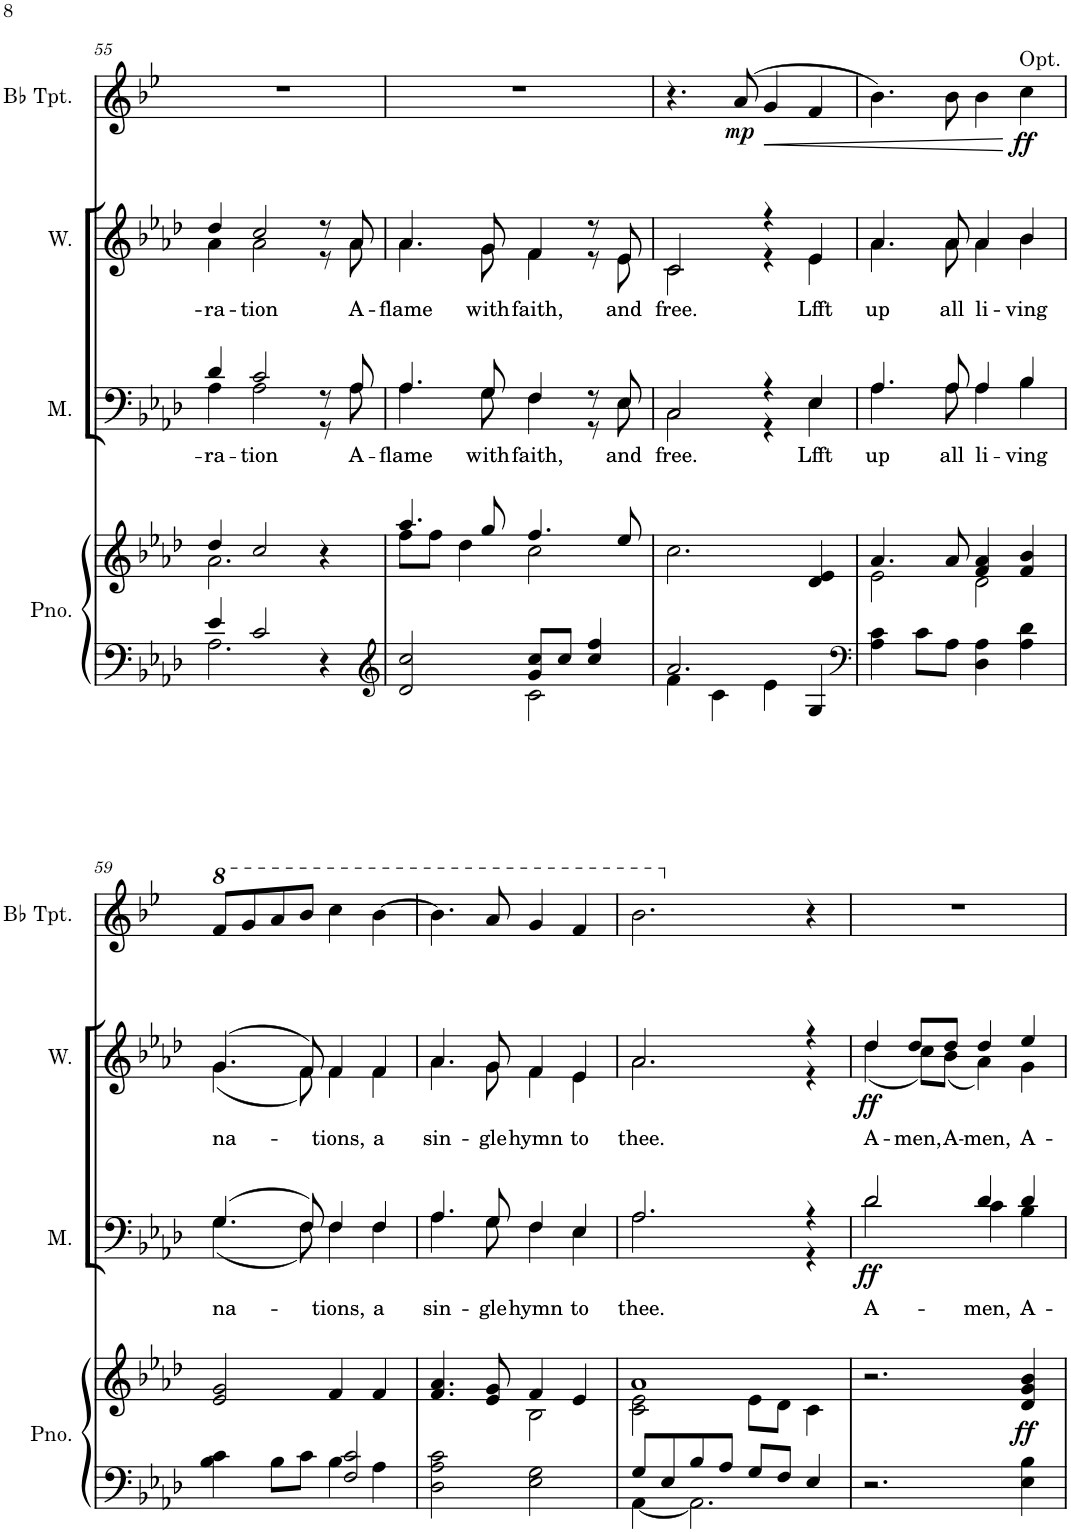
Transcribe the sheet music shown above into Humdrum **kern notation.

**kern	**kern	**dynam	**kern	**text	**dynam	**kern	**text	**dynam	**kern	**dynam
*part4	*part4	*part4	*part3	*part3	*part3	*part2	*part2	*part2	*part1	*part1
*staff5	*staff4	*staff4/5	*staff3	*staff3	*staff3	*staff2	*staff2	*staff2	*staff1	*staff1
*I"Piano	*	*	*I"Men	*	*	*I"Women	*	*	*I"Bb Trumpet	*
*I'Pno.	*	*	*I'M.	*	*	*I'W.	*	*	*I'Bb Tpt.	*
!!LO:PB:g=z
*clefF4	*clefG2	*	*clefF4	*	*	*clefG2	*	*	*clefG2	*
*	*	*	*	*	*	*	*	*	*Trd1c2	*
*k[b-e-a-d-]	*k[b-e-a-d-]	*	*k[b-e-a-d-]	*	*	*k[b-e-a-d-]	*	*	*k[b-e-]	*
*M4/4	*M4/4	*	*M4/4	*	*	*M4/4	*	*	*M4/4	*
=55	=55	=55	=55	=55	=55	=55	=55	=55	=55	=55
*^	*^	*	*	*	*	*	*	*	*	*
!	!	!	!	!	!	!LO:LY:b	!	!	!	!	!	!
*	*	*	*	*	*^	*	*	*	*	*	*	*
!	!	!	!	!	!	!	!LO:LY:b	!	!	!LO:LY:b	!	!	!
*	*	*	*	*	*	*	*	*	*^	*	*	*	*
!	!	!	!	!	!	!	!	!	!	!	!LO:LY:b	!	!	!
4e-/	2.A-\	4dd-/	2.a-\	.	4d-/	4A-\	-ra-	.	4dd-/	4a-\	-ra-	.	1r	.
!	!	!	!	!	!	!	!LO:LY:b	!	!	!	!	!	!	!
!	!	!	!	!	!	!	!LO:LY:b	!	!	!	!LO:LY:b	!	!	!
!	!	!	!	!	!	!	!	!	!	!	!LO:LY:b	!	!	!
2c/	.	2cc/	.	.	2c/	2A-\	-tion	.	2cc/	2a-\	-tion	.	.	.
4r	4ryy	4r	4ryy	.	8r	8r	.	.	8r	8r	.	.	.	.
!	!	!	!	!	!	!	!LO:LY:b	!	!	!	!	!	!	!
!	!	!	!	!	!	!	!LO:LY:b	!	!	!	!LO:LY:b	!	!	!
!	!	!	!	!	!	!	!	!	!	!	!LO:LY:b	!	!	!
.	.	.	.	.	8A-/	8A-\	A-	.	8a-/	8a-\	A-	.	.	.
=56	=56	=56	=56	=56	=56	=56	=56	=56	=56	=56	=56	=56	=56	=56
*clefG2	*	*	*	*	*	*	*	*	*	*	*	*	*	*
!	!	!	!	!	!	!	!LO:LY:b	!	!	!	!	!	!	!
!	!	!	!	!	!	!	!LO:LY:b	!	!	!	!LO:LY:b	!	!	!
!	!	!	!	!	!	!	!	!	!	!	!LO:LY:b	!	!	!
2d-/ 2cc/	2ryy	4.aa-/	8ff\L	.	4.A-/	4.A-\	-flame	.	4.a-/	4.a-\	-flame	.	1r	.
.	.	.	8ff\J	.	.	.	.	.	.	.	.	.	.	.
.	.	.	4dd-\	.	.	.	.	.	.	.	.	.	.	.
!	!	!	!	!	!	!	!LO:LY:b	!	!	!	!	!	!	!
!	!	!	!	!	!	!	!LO:LY:b	!	!	!	!LO:LY:b	!	!	!
!	!	!	!	!	!	!	!	!	!	!	!LO:LY:b	!	!	!
.	.	8gg/	.	.	8G/	8G\	with	.	8g/	8g\	with	.	.	.
!	!	!	!	!	!	!	!LO:LY:b	!	!	!	!	!	!	!
!	!	!	!	!	!	!	!LO:LY:b	!	!	!	!LO:LY:b	!	!	!
!	!	!	!	!	!	!	!	!	!	!	!LO:LY:b	!	!	!
8g/ 8cc/L	2c\	4.ff/	2cc\	.	4F/	4F\	faith,	.	4f/	4f\	faith,	.	.	.
8cc/J	.	.	.	.	.	.	.	.	.	.	.	.	.	.
4cc/ 4ff/	.	.	.	.	8r	8r	.	.	8r	8r	.	.	.	.
!	!	!	!	!	!	!	!LO:LY:b	!	!	!	!	!	!	!
!	!	!	!	!	!	!	!LO:LY:b	!	!	!	!LO:LY:b	!	!	!
!	!	!	!	!	!	!	!	!	!	!	!LO:LY:b	!	!	!
.	.	8ee-/	.	.	8E-/	8E-\	and	.	8e-/	8e-\	and	.	.	.
*	*	*v	*v	*	*	*	*	*	*	*	*	*	*	*
=57	=57	=57	=57	=57	=57	=57	=57	=57	=57	=57	=57	=57	=57
!	!	!	!	!	!	!LO:LY:b	!	!	!	!	!	!	!
!	!	!	!	!	!	!LO:LY:b	!	!	!	!LO:LY:b	!	!	!
!	!	!	!	!	!	!	!	!	!	!LO:LY:b	!	!	!
2.a-/	4f\	2.cc\	.	2C/	2C\	free.	.	2c/	2c\	free.	.	4.r	.
.	4c\	.	.	.	.	.	.	.	.	.	.	.	.
!	!	!	!	!	!	!	!	!	!	!	!	!	!LO:DY:b
.	.	.	.	.	.	.	.	.	.	.	.	(8a/	mp
!	!	!	!	!	!	!	!	!	!	!	!	!	!LO:HP:b
.	4e-\	.	.	4r	4r	.	.	4r	4r	.	.	4g/	<
!	!	!	!	!	!	!LO:LY:b	!	!	!	!	!	!	!
!	!	!	!	!	!	!LO:LY:b	!	!	!	!LO:LY:b	!	!	!
!	!	!	!	!	!	!	!	!	!	!LO:LY:b	!	!	!
4G/	4ryy	4d-/ 4e-/	.	4E-/	4E-\	Lfft	.	4e-/	4e-\	Lfft	.	4f/	.
*v	*v	*	*	*	*	*	*	*	*	*	*	*	*
=58	=58	=58	=58	=58	=58	=58	=58	=58	=58	=58	=58	=58
*clefF4	*	*	*	*	*	*	*	*	*	*	*	*
*^	*^	*	*	*	*	*	*	*	*	*	*	*
!	!	!	!	!	!	!	!LO:LY:b	!	!	!	!	!	!	!
!	!	!	!	!	!	!	!LO:LY:b	!	!	!	!LO:LY:b	!	!	!
!	!	!	!	!	!	!	!	!	!	!	!LO:LY:b	!	!	!
*v	*v	*	*	*	*	*	*	*	*	*	*	*	*	*
4A-\ 4c\	4.a-/	2e-\	.	4.A-/	4.A-\	up	.	4.a-/	4.a-\	up	.	4.b-\)	.
8c\L	.	.	.	.	.	.	.	.	.	.	.	.	.
!	!	!	!	!	!	!LO:LY:b	!	!	!	!	!	!	!
!	!	!	!	!	!	!LO:LY:b	!	!	!	!LO:LY:b	!	!	!
!	!	!	!	!	!	!	!	!	!	!LO:LY:b	!	!	!
8A-\J	8a-/	.	.	8A-/	8A-\	all	.	8a-/	8a-\	all	.	8b-\	.
!	!	!	!	!	!	!LO:LY:b	!	!	!	!	!	!	!
!	!	!	!	!	!	!LO:LY:b	!	!	!	!LO:LY:b	!	!	!
!	!	!	!	!	!	!	!	!	!	!LO:LY:b	!	!	!
4D-\ 4A-\	4f/ 4a-/	2d-\	.	4A-/	4A-\	li-	.	4a-/	4a-\	li-	.	4b-\	.
!	!	!	!	!	!	!	!	!	!	!	!	!LO:TX:a:t=Opt.	!
!	!	!	!	!	!	!LO:LY:b	!	!	!	!	!	!	!
!	!	!	!	!	!	!LO:LY:b	!	!	!	!LO:LY:b	!	!	!
!	!	!	!	!	!	!	!	!	!	!LO:LY:b	!	!	!LO:DY:n=1:b
4A-\ 4d-\	4f/ 4b-/	.	.	4B-/	4B-\	-ving	.	4b-/	4b-\	-ving	.	4cc\	[ ff
*	*v	*v	*	*	*	*	*	*	*	*	*	*	*
!!LO:LB:g=z
=59	=59	=59	=59	=59	=59	=59	=59	=59	=59	=59	=59	=59
*^	*	*	*	*	*	*	*	*	*	*	*	*
!	!	!	!	!	!	!LO:LY:b	!	!	!	!	!	!	!
!	!	!	!	!	!	!LO:LY:b	!	!	!	!LO:LY:b	!	!	!
!	!	!	!	!	!	!	!	!	!	!LO:LY:b	!	!	!
*	*	*	*	*	*	*	*	*	*	*	*	*8va	*
4B-\ 4c\	2ryy	2e-/ 2g/	.	(4.G/	(4.G\	na-	.	(4.g/	(4.g\	na-	.	8ff/L	.
.	.	.	.	.	.	.	.	.	.	.	.	8gg/	.
8B-\L	.	.	.	.	.	.	.	.	.	.	.	8aa/	.
8c\J	.	.	.	8F/)	8F\)	.	.	8f/)	8f\)	.	.	8bb-/J	.
!	!	!	!	!	!	!LO:LY:b	!	!	!	!	!	!	!
!	!	!	!	!	!	!LO:LY:b	!	!	!	!LO:LY:b	!	!	!
!	!	!	!	!	!	!	!	!	!	!LO:LY:b	!	!	!
2F/ 2c/	4B-\	4f/	.	4F/	4F\	-tions,	.	4f/	4f\	-tions,	.	4ccc\	.
!	!	!	!	!	!	!LO:LY:b	!	!	!	!	!	!	!
!	!	!	!	!	!	!LO:LY:b	!	!	!	!LO:LY:b	!	!	!
!	!	!	!	!	!	!	!	!	!	!LO:LY:b	!	!	!
.	4A-\	4f/	.	4F/	4F\	a	.	4f/	4f\	a	.	[4bb-\	.
=60	=60	=60	=60	=60	=60	=60	=60	=60	=60	=60	=60	=60	=60
*	*	*^	*	*	*	*	*	*	*	*	*	*	*
!	!	!	!	!	!	!	!LO:LY:b	!	!	!	!	!	!	!
!	!	!	!	!	!	!	!LO:LY:b	!	!	!	!LO:LY:b	!	!	!
!	!	!	!	!	!	!	!	!	!	!	!LO:LY:b	!	!	!
*v	*v	*	*	*	*	*	*	*	*	*	*	*	*	*
2D-\ 2A-\ 2c\	4.f/ 4.a-/	2ryy	.	4.A-/	4.A-\	sin-	.	4.a-/	4.a-\	sin-	.	4.bb-\]	.
!	!	!	!	!	!	!LO:LY:b	!	!	!	!	!	!	!
!	!	!	!	!	!	!LO:LY:b	!	!	!	!LO:LY:b	!	!	!
!	!	!	!	!	!	!	!	!	!	!LO:LY:b	!	!	!
.	8e-/ 8g/	.	.	8G/	8G\	-gle	.	8g/	8g\	-gle	.	8aa/	.
!	!	!	!	!	!	!LO:LY:b	!	!	!	!	!	!	!
!	!	!	!	!	!	!LO:LY:b	!	!	!	!LO:LY:b	!	!	!
!	!	!	!	!	!	!	!	!	!	!LO:LY:b	!	!	!
2E-\ 2G\	4f/	2B-\	.	4F/	4F\	hymn	.	4f/	4f\	hymn	.	4gg/	.
!	!	!	!	!	!	!LO:LY:b	!	!	!	!	!	!	!
!	!	!	!	!	!	!LO:LY:b	!	!	!	!LO:LY:b	!	!	!
!	!	!	!	!	!	!	!	!	!	!LO:LY:b	!	!	!
.	4e-/	.	.	4E-/	4E-\	to	.	4e-/	4e-\	to	.	4ff/	.
=61	=61	=61	=61	=61	=61	=61	=61	=61	=61	=61	=61	=61	=61
*^	*	*	*	*	*	*	*	*	*	*	*	*	*
!	!	!	!	!	!	!	!LO:LY:b	!	!	!	!	!	!	!
!	!	!	!	!	!	!	!LO:LY:b	!	!	!	!LO:LY:b	!	!	!
!	!	!	!	!	!	!	!	!	!	!	!LO:LY:b	!	!	!
8G/L	[4AA-\	1a-	2c\ 2e-\	.	2.A-/	2.A-\	thee.	.	2.a-/	2.a-\	thee.	.	2.bb-\	.
8E-/	.	.	.	.	.	.	.	.	.	.	.	.	.	.
8B-/	2.AA-\]	.	.	.	.	.	.	.	.	.	.	.	.	.
8A-/J	.	.	.	.	.	.	.	.	.	.	.	.	.	.
8G/L	.	.	8e-\L	.	.	.	.	.	.	.	.	.	.	.
8F/J	.	.	8d-\J	.	.	.	.	.	.	.	.	.	.	.
*	*	*	*	*	*	*	*	*	*	*	*	*	*X8va	*
4E-/	.	.	4c\	.	4r	4r	.	.	4r	4r	.	.	4r	.
*v	*v	*	*	*	*	*	*	*	*	*	*	*	*	*
=62	=62	=62	=62	=62	=62	=62	=62	=62	=62	=62	=62	=62	=62
!	!	!	!	!	!	!LO:LY:b	!	!	!	!	!	!	!
!	!	!	!	!	!	!LO:LY:b	!	!	!	!LO:LY:b	!	!	!
!	!	!	!	!	!	!	!LO:DY:b	!	!	!LO:LY:b	!LO:DY:b	!	!
*	*v	*v	*	*	*	*	*	*	*	*	*	*	*
2.r	2.r	.	2d-/	2d-\	A-	ff	4dd-/	(4dd-\	A-	ff	1r	.
!	!	!	!	!	!	!	!	!	!LO:LY:b	!	!	!
!	!	!	!	!	!	!	!	!	!LO:LY:b	!	!	!
.	.	.	.	.	.	.	8dd-/L	8cc\L)	-men,	.	.	.
!	!	!	!	!	!	!	!	!	!LO:LY:b	!	!	!
!	!	!	!	!	!	!	!	!	!LO:LY:b	!	!	!
.	.	.	.	.	.	.	8dd-/J	(8b-\J	A-	.	.	.
!	!	!	!	!	!LO:LY:b	!	!	!	!	!	!	!
!	!	!	!	!	!LO:LY:b	!	!	!	!LO:LY:b	!	!	!
!	!	!	!	!	!	!	!	!	!LO:LY:b	!	!	!
.	.	.	4d-/	4c\	-men,	.	4dd-/	4a-\)	-men,	.	.	.
!	!	!	!	!	!LO:LY:b	!	!	!	!	!	!	!
!	!	!	!	!	!LO:LY:b	!	!	!	!LO:LY:b	!	!	!
!	!	!LO:DY:b	!	!	!	!	!	!	!LO:LY:b	!	!	!
4E-\ 4B-\	4d-/ 4g/ 4b-/	ff	4d-/	4B-\	A-	.	4ee-/	4g\	A-	.	.	.
*	*	*	*v	*v	*	*	*	*	*	*	*	*
*	*	*	*	*	*	*v	*v	*	*	*	*
=	=	=	=	=	=	=	=	=	=	=
*-	*-	*-	*-	*-	*-	*-	*-	*-	*-	*-
